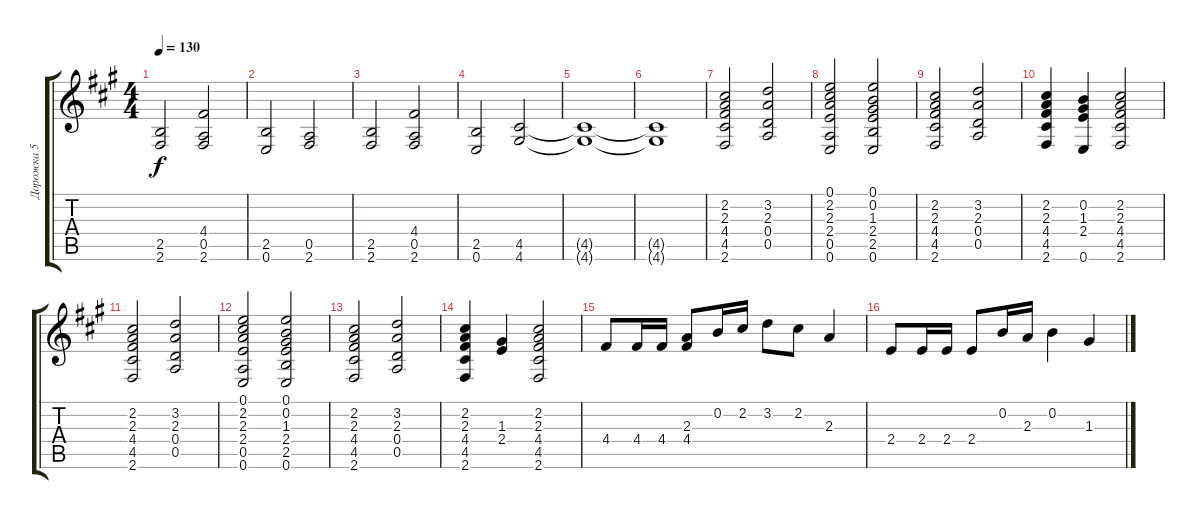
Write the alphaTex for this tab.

\track ("Дорожка 5" "Дорожка 5") {instrument distortionguitar}
\staff {score tabs}
\tuning (E4 B3 G3 D3 A2 E2) {hide}
\ts (4 4)
\tempo 130
\clef g2
\ks f#minor
(2.5 2.6).2{dy f} (4.4 0.5 2.6).2 |
(2.5 0.6).2 (0.5 2.6).2 |
(2.5 2.6).2 (4.4 0.5 2.6).2 |
(2.5 0.6).2 (4.5 4.6).2 |
(4.5{t} 4.6{t}).1 |
(4.5{t} 4.6{t}).1 |
(2.2 2.3 4.4 4.5 2.6).2 (3.2 2.3 0.4 0.5).2 |
(0.1 2.2 2.3 2.4 0.5 0.6).2 (0.1 0.2 1.3 2.4 2.5 0.6).2 |
(2.2 2.3 4.4 4.5 2.6).2 (3.2 2.3 0.4 0.5).2 |
(2.2 2.3 4.4 4.5 2.6).4 (0.2 1.3 2.4 0.6).4 (2.2 2.3 4.4 4.5 2.6).2 |
(2.2 2.3 4.4 4.5 2.6).2 (3.2 2.3 0.4 0.5).2 |
(0.1 2.2 2.3 2.4 0.5 0.6).2 (0.1 0.2 1.3 2.4 2.5 0.6).2 |
(2.2 2.3 4.4 4.5 2.6).2 (3.2 2.3 0.4 0.5).2 |
(2.2 2.3 4.4 4.5 2.6).4 (1.3 2.4).4 (2.2 2.3 4.4 4.5 2.6).2 |
4.4.8 4.4.16 4.4.16 (2.3 4.4).8 0.2.16 2.2.16 3.2.8 2.2.8 2.3.4 |
2.4.8 2.4.16 2.4.16 2.4.8 0.2.16 2.3.16 0.2.4 1.3.4
